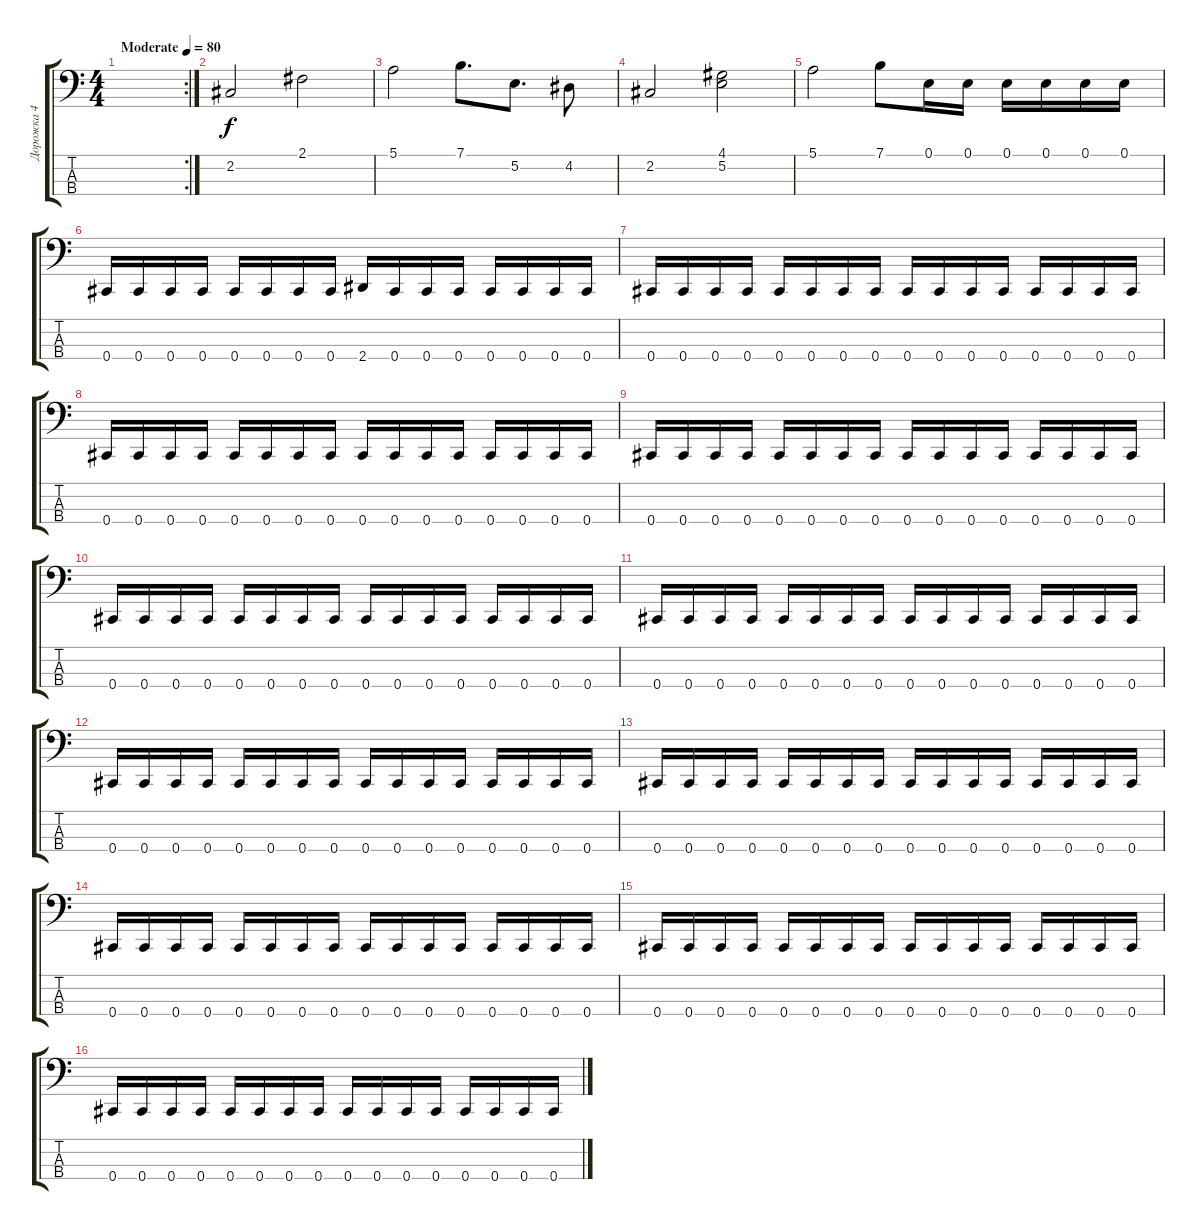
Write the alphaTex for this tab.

\track ("Дорожка 4" "Дорожка 4") {instrument electricbasspick}
\staff {score tabs}
\tuning (E2 B1 Gb1 Db1) {hide}
\rc 2
\ts (4 4)
\tempo (80 "Moderate")
\clef f4
\ks c
|
2.2.2 2.1.2 |
5.1.2 7.1.8{d} 5.2.8{d} 4.2.8 |
2.2.2 (4.1 5.2).2 |
5.1.2 7.1.8 0.1.16 0.1.16 0.1.16 0.1.16 0.1.16 0.1.16 |
0.4.16 0.4.16 0.4.16 0.4.16 0.4.16 0.4.16 0.4.16 0.4.16 2.4.16 0.4.16 0.4.16 0.4.16 0.4.16 0.4.16 0.4.16 0.4.16 |
0.4.16 0.4.16 0.4.16 0.4.16 0.4.16 0.4.16 0.4.16 0.4.16 0.4.16 0.4.16 0.4.16 0.4.16 0.4.16 0.4.16 0.4.16 0.4.16 |
0.4.16 0.4.16 0.4.16 0.4.16 0.4.16 0.4.16 0.4.16 0.4.16 0.4.16 0.4.16 0.4.16 0.4.16 0.4.16 0.4.16 0.4.16 0.4.16 |
0.4.16 0.4.16 0.4.16 0.4.16 0.4.16 0.4.16 0.4.16 0.4.16 0.4.16 0.4.16 0.4.16 0.4.16 0.4.16 0.4.16 0.4.16 0.4.16 |
0.4.16 0.4.16 0.4.16 0.4.16 0.4.16 0.4.16 0.4.16 0.4.16 0.4.16 0.4.16 0.4.16 0.4.16 0.4.16 0.4.16 0.4.16 0.4.16 |
0.4.16 0.4.16 0.4.16 0.4.16 0.4.16 0.4.16 0.4.16 0.4.16 0.4.16 0.4.16 0.4.16 0.4.16 0.4.16 0.4.16 0.4.16 0.4.16 |
0.4.16 0.4.16 0.4.16 0.4.16 0.4.16 0.4.16 0.4.16 0.4.16 0.4.16 0.4.16 0.4.16 0.4.16 0.4.16 0.4.16 0.4.16 0.4.16 |
0.4.16 0.4.16 0.4.16 0.4.16 0.4.16 0.4.16 0.4.16 0.4.16 0.4.16 0.4.16 0.4.16 0.4.16 0.4.16 0.4.16 0.4.16 0.4.16 |
0.4.16 0.4.16 0.4.16 0.4.16 0.4.16 0.4.16 0.4.16 0.4.16 0.4.16 0.4.16 0.4.16 0.4.16 0.4.16 0.4.16 0.4.16 0.4.16 |
0.4.16 0.4.16 0.4.16 0.4.16 0.4.16 0.4.16 0.4.16 0.4.16 0.4.16 0.4.16 0.4.16 0.4.16 0.4.16 0.4.16 0.4.16 0.4.16 |
0.4.16 0.4.16 0.4.16 0.4.16 0.4.16 0.4.16 0.4.16 0.4.16 0.4.16 0.4.16 0.4.16 0.4.16 0.4.16 0.4.16 0.4.16 0.4.16
